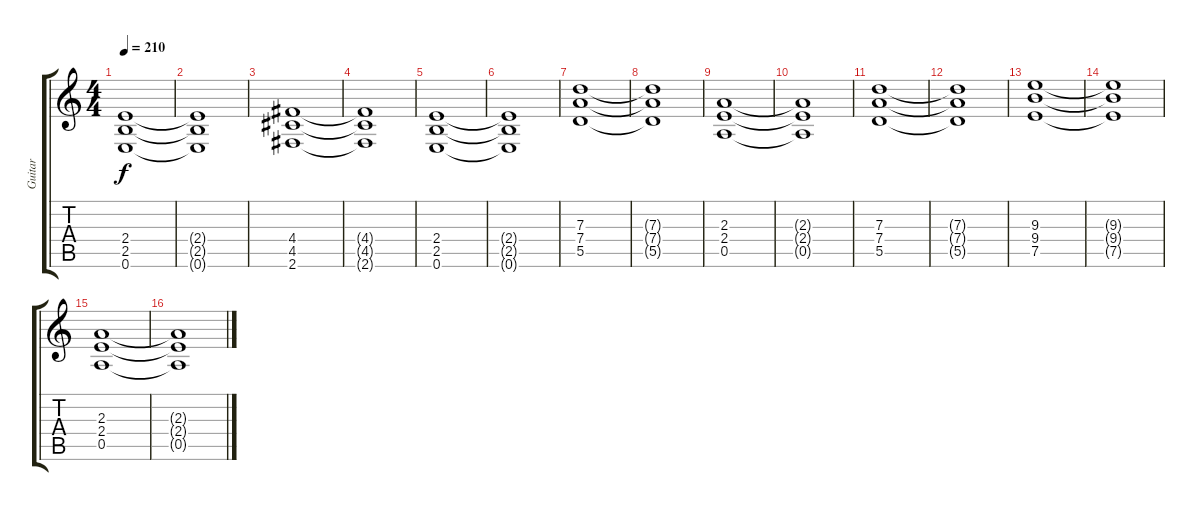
\track ("Guitar" "Guitar") {instrument distortionguitar}
\staff {score tabs}
\tuning (E4 B3 G3 D3 A2 E2) {hide}
\ts (4 4)
\tempo 210
\clef g2
\ks c
(2.4 2.5 0.6).1{dy f} |
(2.4{t} 2.5{t} 0.6{t}).1 |
(4.4 4.5 2.6).1 |
(4.4{t} 4.5{t} 2.6{t}).1 |
(2.4 2.5 0.6).1 |
(2.4{t} 2.5{t} 0.6{t}).1 |
(7.3 7.4 5.5).1 |
(7.3{t} 7.4{t} 5.5{t}).1 |
(2.3 2.4 0.5).1 |
(2.3{t} 2.4{t} 0.5{t}).1 |
(7.3 7.4 5.5).1 |
(7.3{t} 7.4{t} 5.5{t}).1 |
(9.3 9.4 7.5).1 |
(9.3{t} 9.4{t} 7.5{t}).1 |
(2.3 2.4 0.5).1 |
(2.3{t} 2.4{t} 0.5{t}).1
